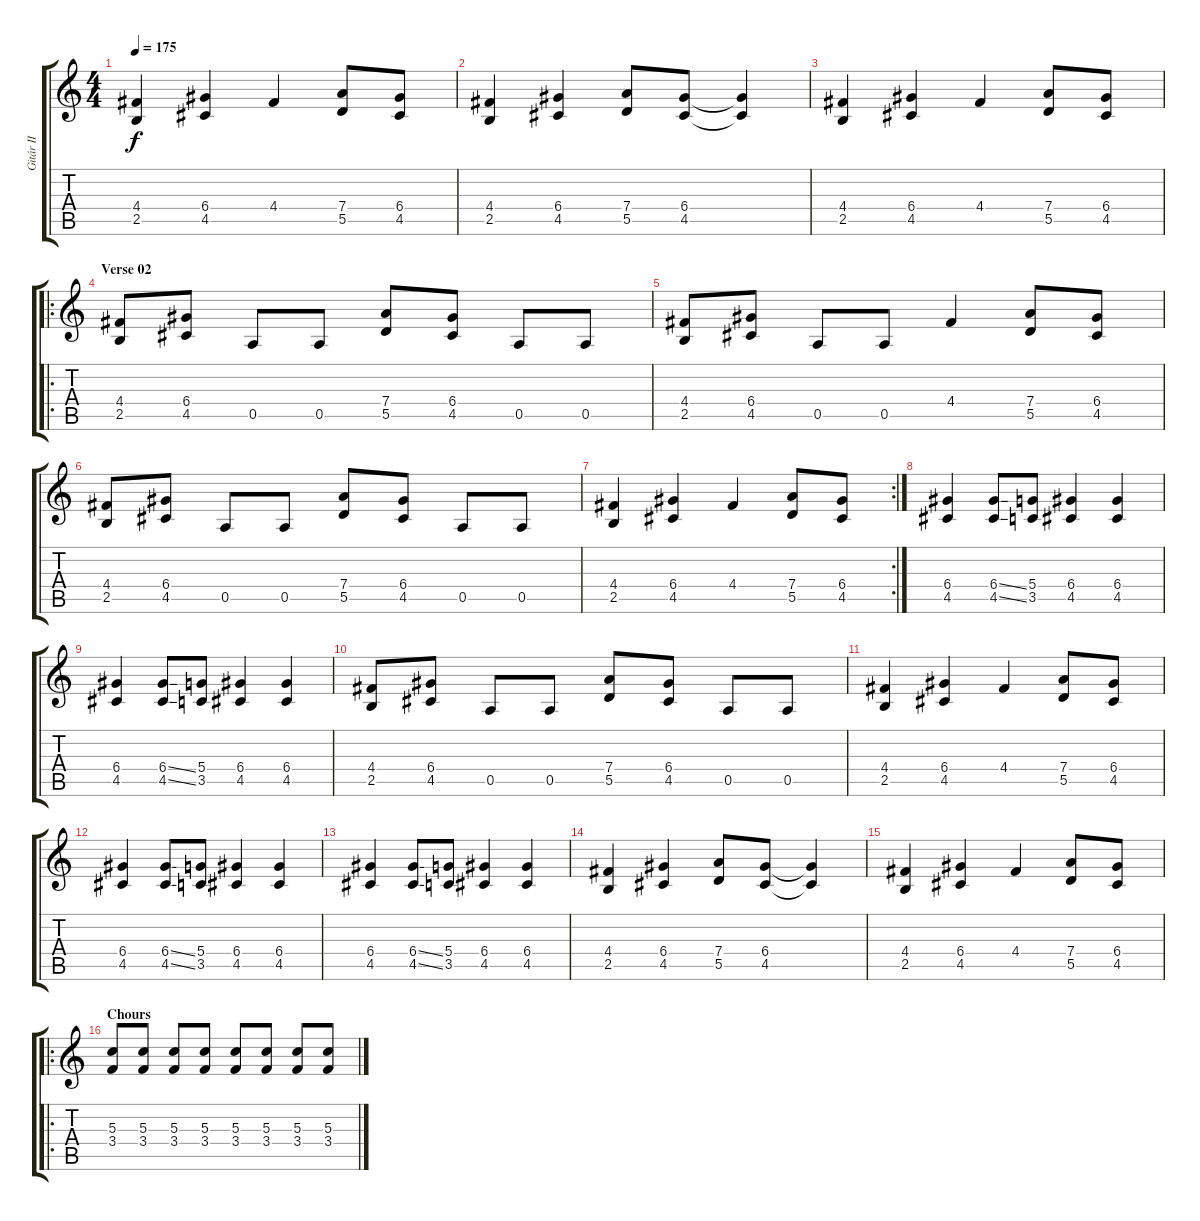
\track ("Gitár II" "Gitár II") {instrument overdrivenguitar}
\staff {score tabs}
\tuning (E4 B3 G3 D3 A2 E2) {hide}
\ts (4 4)
\tempo 175
\clef g2
\ks c
(4.4 2.5).4{dy f} (6.4 4.5).4 4.4.4 (7.4 5.5).8 (6.4 4.5).8 |
(4.4 2.5).4 (6.4 4.5).4 (7.4 5.5).8 (6.4 4.5).8 (6.4{t} 4.5{t}).4 |
(4.4 2.5).4 (6.4 4.5).4 4.4.4 (7.4 5.5).8 (6.4 4.5).8 |
\ro
\section ("" "Verse 02")
(4.4 2.5).8 (6.4 4.5).8 0.5.8 0.5.8 (7.4 5.5).8 (6.4 4.5).8 0.5.8 0.5.8 |
(4.4 2.5).8 (6.4 4.5).8 0.5.8 0.5.8 4.4.4 (7.4 5.5).8 (6.4 4.5).8 |
(4.4 2.5).8 (6.4 4.5).8 0.5.8 0.5.8 (7.4 5.5).8 (6.4 4.5).8 0.5.8 0.5.8 |
\rc 2
(4.4 2.5).4 (6.4 4.5).4 4.4.4 (7.4 5.5).8 (6.4 4.5).8 |
(6.4 4.5).4 (6.4{ss} 4.5{ss}).8 (5.4 3.5).8 (6.4 4.5).4 (6.4 4.5).4 |
(6.4 4.5).4 (6.4{ss} 4.5{ss}).8 (5.4 3.5).8 (6.4 4.5).4 (6.4 4.5).4 |
(4.4 2.5).8 (6.4 4.5).8 0.5.8 0.5.8 (7.4 5.5).8 (6.4 4.5).8 0.5.8 0.5.8 |
(4.4 2.5).4 (6.4 4.5).4 4.4.4 (7.4 5.5).8 (6.4 4.5).8 |
(6.4 4.5).4 (6.4{ss} 4.5{ss}).8 (5.4 3.5).8 (6.4 4.5).4 (6.4 4.5).4 |
(6.4 4.5).4 (6.4{ss} 4.5{ss}).8 (5.4 3.5).8 (6.4 4.5).4 (6.4 4.5).4 |
(4.4 2.5).4 (6.4 4.5).4 (7.4 5.5).8 (6.4 4.5).8 (6.4{t} 4.5{t}).4 |
(4.4 2.5).4 (6.4 4.5).4 4.4.4 (7.4 5.5).8 (6.4 4.5).8 |
\ro
\section ("" "Chours")
(5.3 3.4).8{volume 9} (5.3 3.4).8 (5.3 3.4).8 (5.3 3.4).8 (5.3 3.4).8 (5.3 3.4).8 (5.3 3.4).8 (5.3 3.4).8
